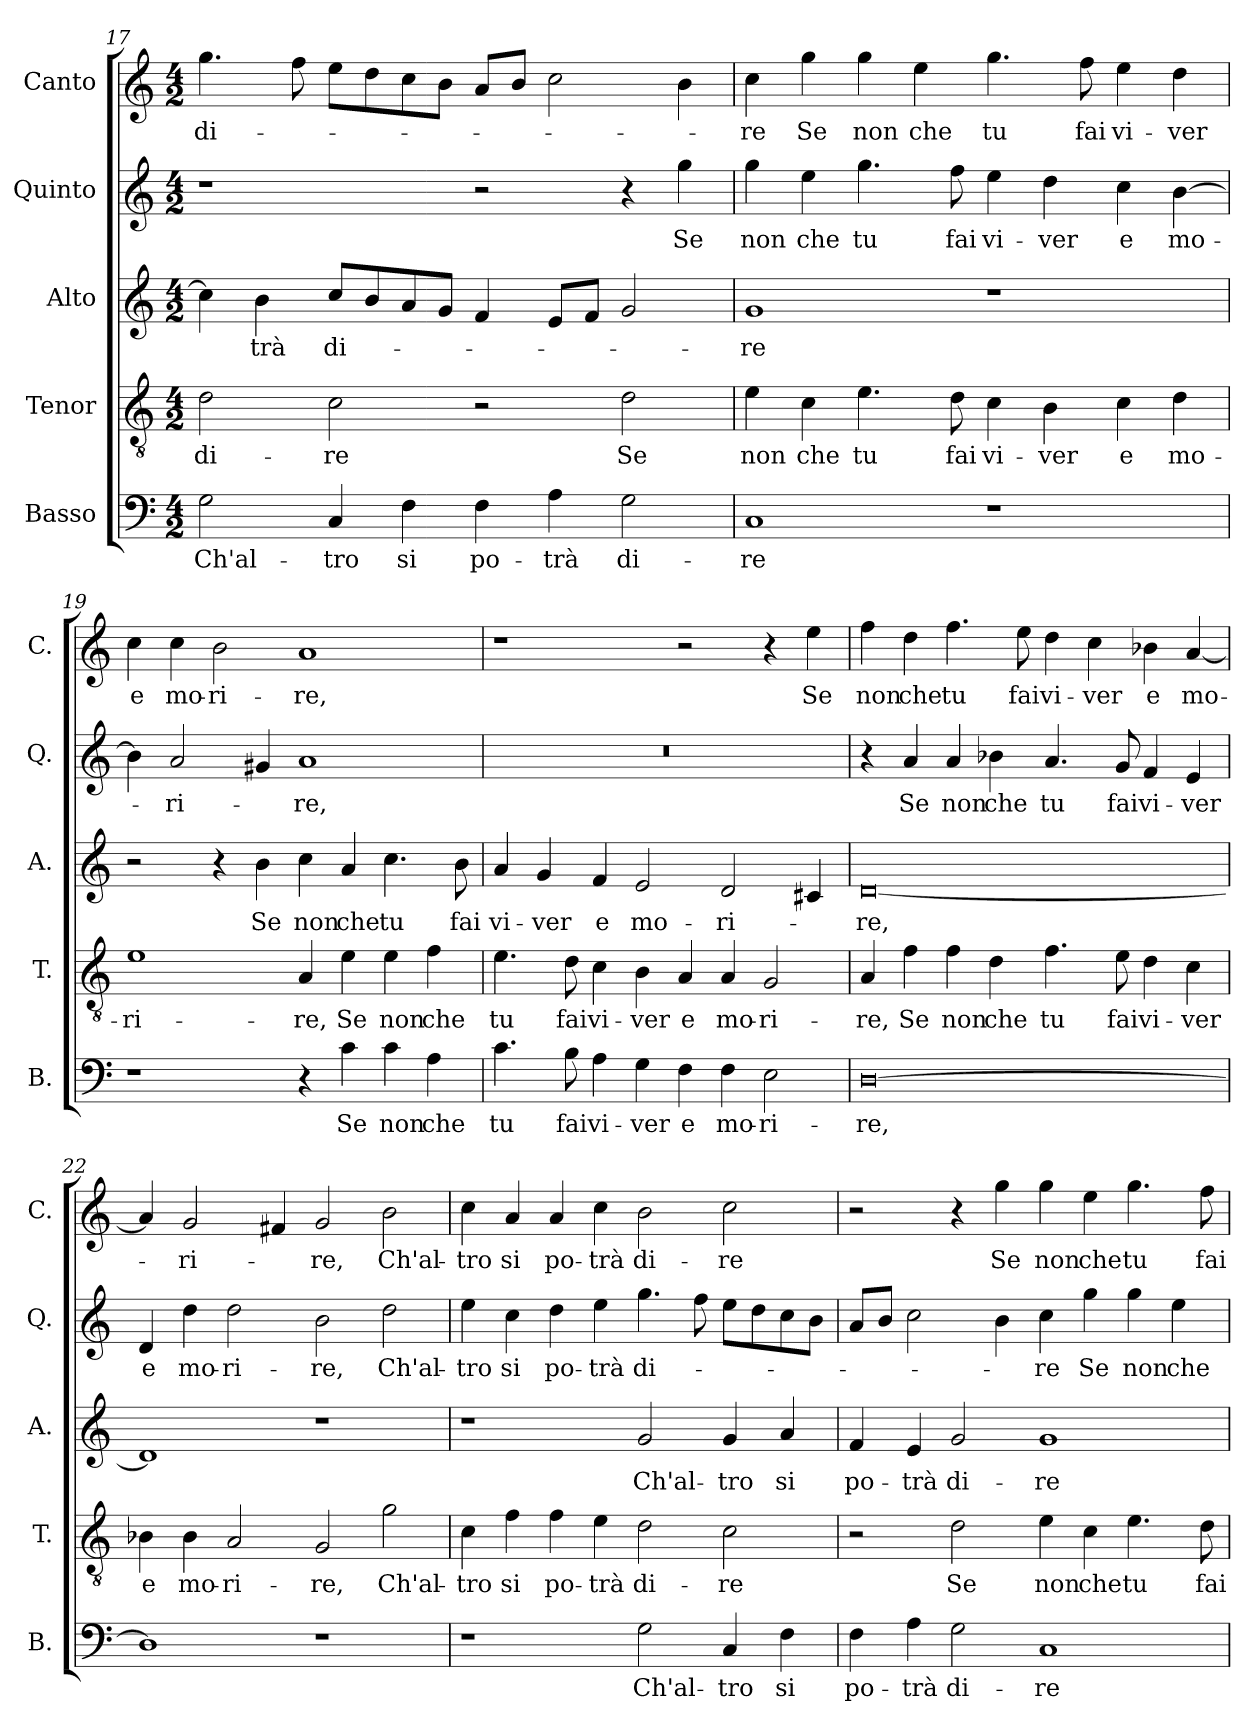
**kern	**text	**kern	**text	**kern	**text	**kern	**text	**kern	**text
*part5	*part5	*part4	*part4	*part3	*part3	*part2	*part2	*part1	*part1
*staff5	*staff5	*staff4	*staff4	*staff3	*staff3	*staff2	*staff2	*staff1	*staff1
*I"Basso	*	*I"Tenor	*	*I"Alto	*	*I"Quinto	*	*I"Canto	*
*I'B.	*	*I'T.	*	*I'A.	*	*I'Q.	*	*I'C.	*
*clefF4	*	*clefGv2	*	*clefG2	*	*clefG2	*	*clefG2	*
*	*	*ITrd7c12	*	*	*	*	*	*	*
*k[]	*	*k[]	*	*k[]	*	*k[]	*	*k[]	*
*C:	*	*C:	*	*C:	*	*C:	*	*C:	*
*M4/2	*	*M4/2	*	*M4/2	*	*M4/2	*	*M4/2	*
=17	=17	=17	=17	=17	=17	=17	=17	=17	=17
2G\	Ch'al-	2D\	di-	4cc\]	.	1r	.	4.gg\	di-
.	.	.	.	4b\	-trà	.	.	.	.
.	.	.	.	.	.	.	.	8ff\	.
4C/	-tro	2C\	-re	8cc/L	di-	.	.	8ee\L	.
.	.	.	.	8b/	.	.	.	8dd\	.
4F\	si	.	.	8a/	.	.	.	8cc\	.
.	.	.	.	8g/J	.	.	.	8b\J	.
4F\	po-	2r	.	4f/	.	2r	.	8a/L	.
.	.	.	.	.	.	.	.	8b/J	.
4A\	-trà	.	.	8e/L	.	.	.	2cc\	.
.	.	.	.	8f/J	.	.	.	.	.
2G\	di-	2D\	Se	2g/	.	4r	.	.	.
.	.	.	.	.	.	4gg\	Se	4b\	.
=18	=18	=18	=18	=18	=18	=18	=18	=18	=18
1C/	-re	4E\	non	1g/	-re	4gg\	non	4cc\	-re
.	.	4C\	che	.	.	4ee\	che	4gg\	Se
.	.	4.E\	tu	.	.	4.gg\	tu	4gg\	non
.	.	.	.	.	.	.	.	4ee\	che
.	.	8D\	fai	.	.	8ff\	fai	.	.
1r	.	4C\	vi-	1r	.	4ee\	vi-	4.gg\	tu
.	.	4BB\	-ver	.	.	4dd\	-ver	.	.
.	.	.	.	.	.	.	.	8ff\	fai
.	.	4C\	e	.	.	4cc\	e	4ee\	vi-
.	.	4D\	mo-	.	.	[4b\	mo-	4dd\	-ver
=19	=19	=19	=19	=19	=19	=19	=19	=19	=19
1r	.	1E\	-ri-	2r	.	4b\]	.	4cc\	e
.	.	.	.	.	.	2a/	-ri-	4cc\	mo-
.	.	.	.	4r	.	.	.	2b\	-ri-
.	.	.	.	4b\	Se	4g#X/	.	.	.
4r	.	4AA/	-re,	4cc\	non	1a/	-re,	1a/	-re,
4c\	Se	4E\	Se	4a/	che	.	.	.	.
4c\	non	4E\	non	4.cc\	tu	.	.	.	.
4A\	che	4F\	che	.	.	.	.	.	.
.	.	.	.	8b\	fai	.	.	.	.
=20	=20	=20	=20	=20	=20	=20	=20	=20	=20
4.c\	tu	4.E\	tu	4a/	vi-	0r	.	1r	.
.	.	.	.	4g/	-ver	.	.	.	.
8B\	fai	8D\	fai	.	.	.	.	.	.
4A\	vi-	4C\	vi-	4f/	e	.	.	.	.
4G\	-ver	4BB\	-ver	2e/	mo-	.	.	.	.
4F\	e	4AA/	e	.	.	.	.	2r	.
4F\	mo-	4AA/	mo-	2d/	-ri-	.	.	.	.
2E\	-ri-	2GG/	-ri-	.	.	.	.	4r	.
.	.	.	.	4c#X/	.	.	.	4ee\	Se
=21	=21	=21	=21	=21	=21	=21	=21	=21	=21
[0D\	-re,	4AA/	-re,	[0d/	-re,	4r	.	4ff\	non
.	.	4F\	Se	.	.	4a/	Se	4dd\	che
.	.	4F\	non	.	.	4a/	non	4.ff\	tu
.	.	4D\	che	.	.	4b-X\	che	.	.
.	.	.	.	.	.	.	.	8ee\	fai
.	.	4.F\	tu	.	.	4.a/	tu	4dd\	vi-
.	.	.	.	.	.	.	.	4cc\	-ver
.	.	8E\	fai	.	.	8g/	fai	.	.
.	.	4D\	vi-	.	.	4f/	vi-	4b-X\	e
.	.	4C\	-ver	.	.	4e/	-ver	[4a/	mo-
=22	=22	=22	=22	=22	=22	=22	=22	=22	=22
1D\]	.	4BB-X\	e	1d/]	.	4d/	e	4a/]	.
.	.	4BB-\	mo-	.	.	4dd\	mo-	2g/	-ri-
.	.	2AA/	-ri-	.	.	2dd\	-ri-	.	.
.	.	.	.	.	.	.	.	4f#X/	.
1r	.	2GG/	-re,	1r	.	2b\	-re,	2g/	-re,
.	.	2G\	Ch'al-	.	.	2dd\	Ch'al-	2b\	Ch'al-
=23	=23	=23	=23	=23	=23	=23	=23	=23	=23
1r	.	4C\	-tro	1r	.	4ee\	-tro	4cc\	-tro
.	.	4F\	si	.	.	4cc\	si	4a/	si
.	.	4F\	po-	.	.	4dd\	po-	4a/	po-
.	.	4E\	-trà	.	.	4ee\	-trà	4cc\	-trà
2G\	Ch'al-	2D\	di-	2g/	Ch'al-	4.gg\	di-	2b\	di-
.	.	.	.	.	.	8ff\	.	.	.
4C/	-tro	2C\	-re	4g/	-tro	8ee\L	.	2cc\	-re
.	.	.	.	.	.	8dd\	.	.	.
4F\	si	.	.	4a/	si	8cc\	.	.	.
.	.	.	.	.	.	8b\J	.	.	.
=24	=24	=24	=24	=24	=24	=24	=24	=24	=24
4F\	po-	2r	.	4f/	po-	8a/L	.	2r	.
.	.	.	.	.	.	8b/J	.	.	.
4A\	-trà	.	.	4e/	-trà	2cc\	.	.	.
2G\	di-	2D\	Se	2g/	di-	.	.	4r	.
.	.	.	.	.	.	4b\	.	4gg\	Se
1C/	-re	4E\	non	1g/	-re	4cc\	-re	4gg\	non
.	.	4C\	che	.	.	4gg\	Se	4ee\	che
.	.	4.E\	tu	.	.	4gg\	non	4.gg\	tu
.	.	.	.	.	.	4ee\	che	.	.
.	.	8D\	fai	.	.	.	.	8ff\	fai
=	=	=	=	=	=	=	=	=	=
*-	*-	*-	*-	*-	*-	*-	*-	*-	*-
